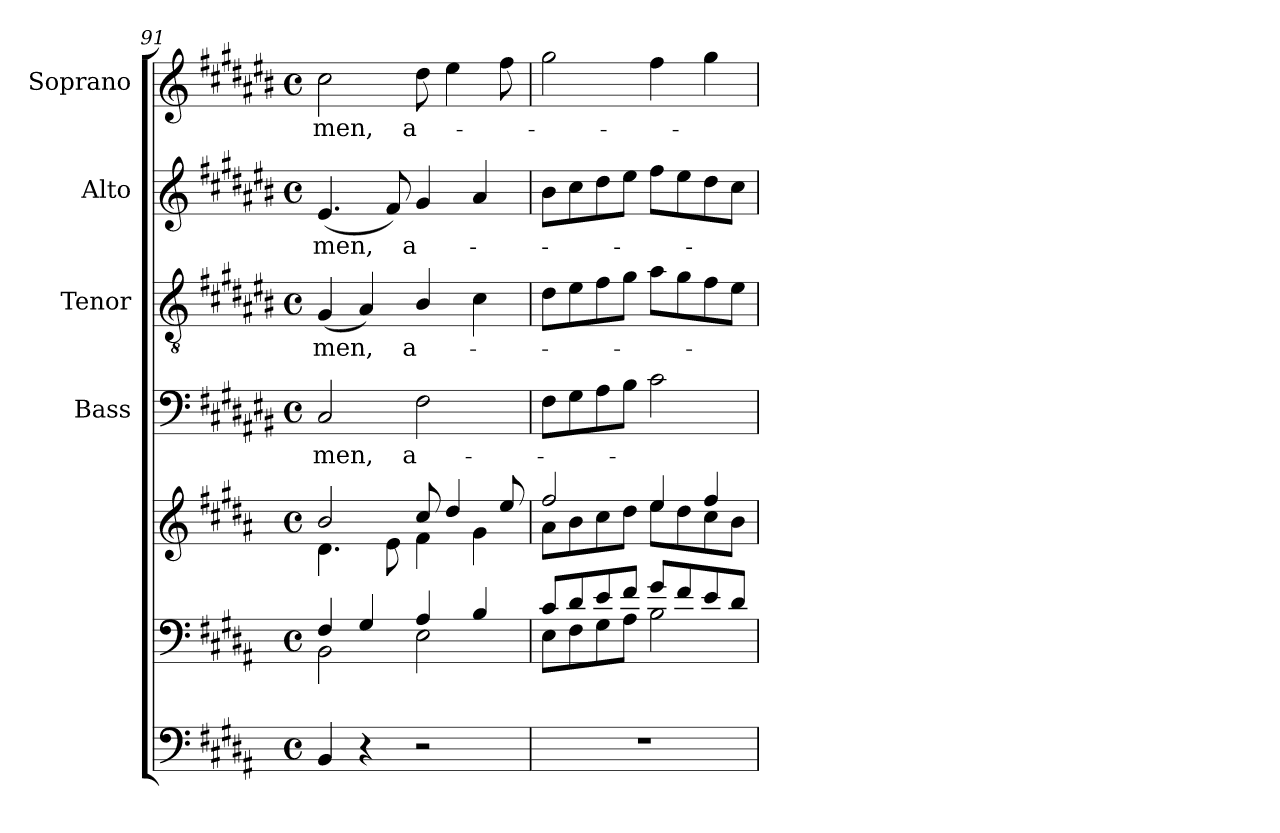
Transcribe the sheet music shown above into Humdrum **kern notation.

**kern	**kern	**kern	**kern	**text	**kern	**text	**kern	**text	**kern	**text
*part6	*part5	*part5	*part4	*part4	*part3	*part3	*part2	*part2	*part1	*part1
*staff7	*staff6	*staff5	*staff4	*staff4	*staff3	*staff3	*staff2	*staff2	*staff1	*staff1
*	*	*	*I"Bass	*	*I"Tenor	*	*I"Alto	*	*I"Soprano	*
*	*	*	*I'B	*	*I'T	*	*I'A	*	*I'S	*
*clefF4	*clefF4	*clefG2	*clefF4	*	*clefGv2	*	*clefG2	*	*clefG2	*
*	*	*	*ITrd1c2	*	*ITrd1c2	*	*ITrd1c2	*	*ITrd1c2	*
*k[f#c#g#d#a#]	*k[f#c#g#d#a#]	*k[f#c#g#d#a#]	*k[f#c#g#d#a#]	*	*k[f#c#g#d#a#]	*	*k[f#c#g#d#a#]	*	*k[f#c#g#d#a#]	*
*B:	*B:	*B:	*B:	*	*B:	*	*B:	*	*B:	*
*M4/4	*M4/4	*M4/4	*M4/4	*	*M4/4	*	*M4/4	*	*M4/4	*
*met(c)	*met(c)	*met(c)	*met(c)	*	*met(c)	*	*met(c)	*	*met(c)	*
=91	=91	=91	=91	=91	=91	=91	=91	=91	=91	=91
*	*^	*^	*	*	*	*	*	*	*	*
4BB/	4F#/	2BB\	2b/	4.d#\	2BB/	-men,	(4F#/	-men,	(4.d#/	-men,	2b\	-men,
4r	4G#/	.	.	.	.	.	4G#/)	.	.	.	.	.
.	.	.	.	8e\	.	.	.	.	8e/)	.	.	.
2r	4A#/	2E\	8cc#/	4f#\	2E\	a-	4A#/	a-	4f#/	a-	8cc#\	a-
.	.	.	4dd#/	.	.	.	.	.	.	.	4dd#\	.
.	4B/	.	.	4g#\	.	.	4B\	.	4g#/	.	.	.
.	.	.	8ee/	.	.	.	.	.	.	.	8ee\	.
=92	=92	=92	=92	=92	=92	=92	=92	=92	=92	=92	=92	=92
1r	8c#/L	8E\L	2ff#/	8a#\L	8E\L	.	8c#\L	.	8a#\L	.	2ff#\	.
.	8d#/	8F#\	.	8b\	8F#\	.	8d#\	.	8b\	.	.	.
.	8e/	8G#\	.	8cc#\	8G#\	.	8e\	.	8cc#\	.	.	.
.	8f#/J	8A#\J	.	8dd#\J	8A#\J	.	8f#\J	.	8dd#\J	.	.	.
.	8g#/L	2B\	4ee/	8ee\L	2B\	.	8g#\L	.	8ee\L	.	4ee\	.
.	8f#/	.	.	8dd#\	.	.	8f#\	.	8dd#\	.	.	.
.	8e/	.	4ff#/	8cc#\	.	.	8e\	.	8cc#\	.	4ff#\	.
.	8d#/J	.	.	8b\J	.	.	8d#\J	.	8b\J	.	.	.
*	*v	*v	*	*	*	*	*	*	*	*	*	*
*	*	*v	*v	*	*	*	*	*	*	*	*
=	=	=	=	=	=	=	=	=	=	=
*-	*-	*-	*-	*-	*-	*-	*-	*-	*-	*-
